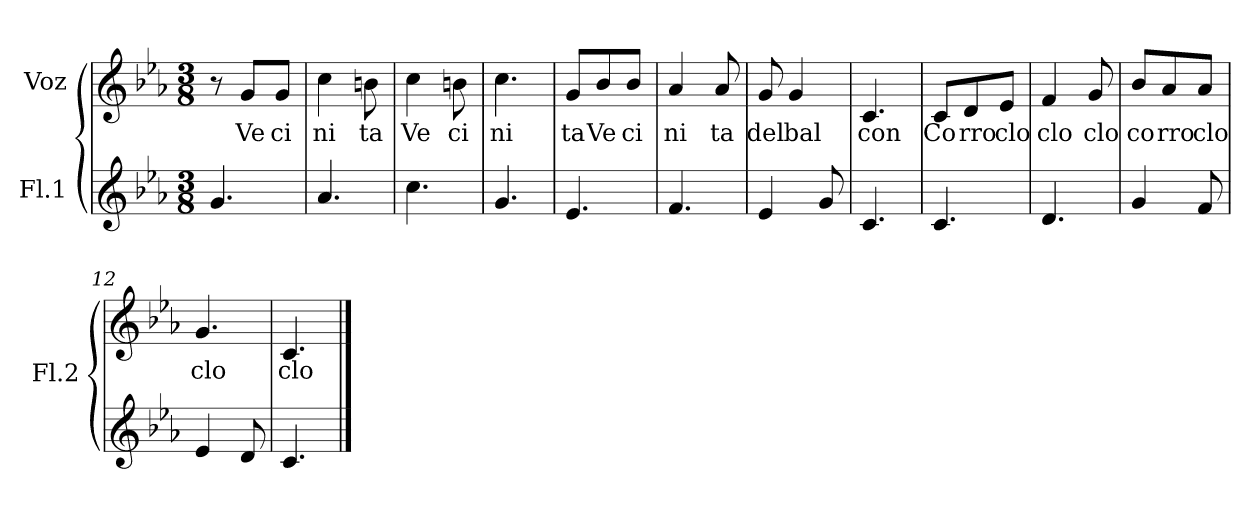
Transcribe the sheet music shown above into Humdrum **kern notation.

**kern	**kern	**text
*part2	*part1	*part1
*staff2	*staff1	*staff1
*I"Fl.1	*I"Voz	*
*I'Fl.2	*	*
*clefG2	*clefG2	*
*k[b-e-a-]	*k[b-e-a-]	*
*E-:	*E-:	*
*M3/8	*M3/8	*
*MM104	*MM104	*
=1	=1	=1
4.g/	8r	.
!	!	!LO:LY:b
.	8g/L	Ve
!	!	!LO:LY:b
.	8g/J	ci
=2	=2	=2
!	!	!LO:LY:b
4.a-/	4cc\	ni
!	!	!LO:LY:b
.	8bn\	ta
=3	=3	=3
!	!	!LO:LY:b
4.cc\	4cc\	Ve
!	!	!LO:LY:b
.	8bn\	ci
=4	=4	=4
!	!	!LO:LY:b
4.g/	4.cc\	ni
=5	=5	=5
!	!	!LO:LY:b
4.e-/	8g/L	ta
!	!	!LO:LY:b
.	8b-/	Ve
!	!	!LO:LY:b
.	8b-/J	ci
=6	=6	=6
!	!	!LO:LY:b
4.f/	4a-/	ni
!	!	!LO:LY:b
.	8a-/	ta
=7	=7	=7
!	!	!LO:LY:b
4e-/	8g/	del
!	!	!LO:LY:b
.	4g/	bal
8g/	.	.
=8	=8	=8
!	!	!LO:LY:b
4.c/	4.c/	con
=9	=9	=9
!	!	!LO:LY:b
4.c/	8c/L	Co
!	!	!LO:LY:b
.	8d/	rro
!	!	!LO:LY:b
.	8e-/J	clo
!!LO:LB:g=z
=10	=10	=10
!	!	!LO:LY:b
4.d/	4f/	clo
!	!	!LO:LY:b
.	8g/	clo
=11	=11	=11
!	!	!LO:LY:b
4g/	8b-/L	co
!	!	!LO:LY:b
.	8a-/	rro
!	!	!LO:LY:b
8f/	8a-/J	clo
=12	=12	=12
!	!	!LO:LY:b
4e-/	4.g/	clo
8d/	.	.
=13	=13	=13
!	!	!LO:LY:b
4.c/	4.c/	clo
==	==	==
*-	*-	*-
